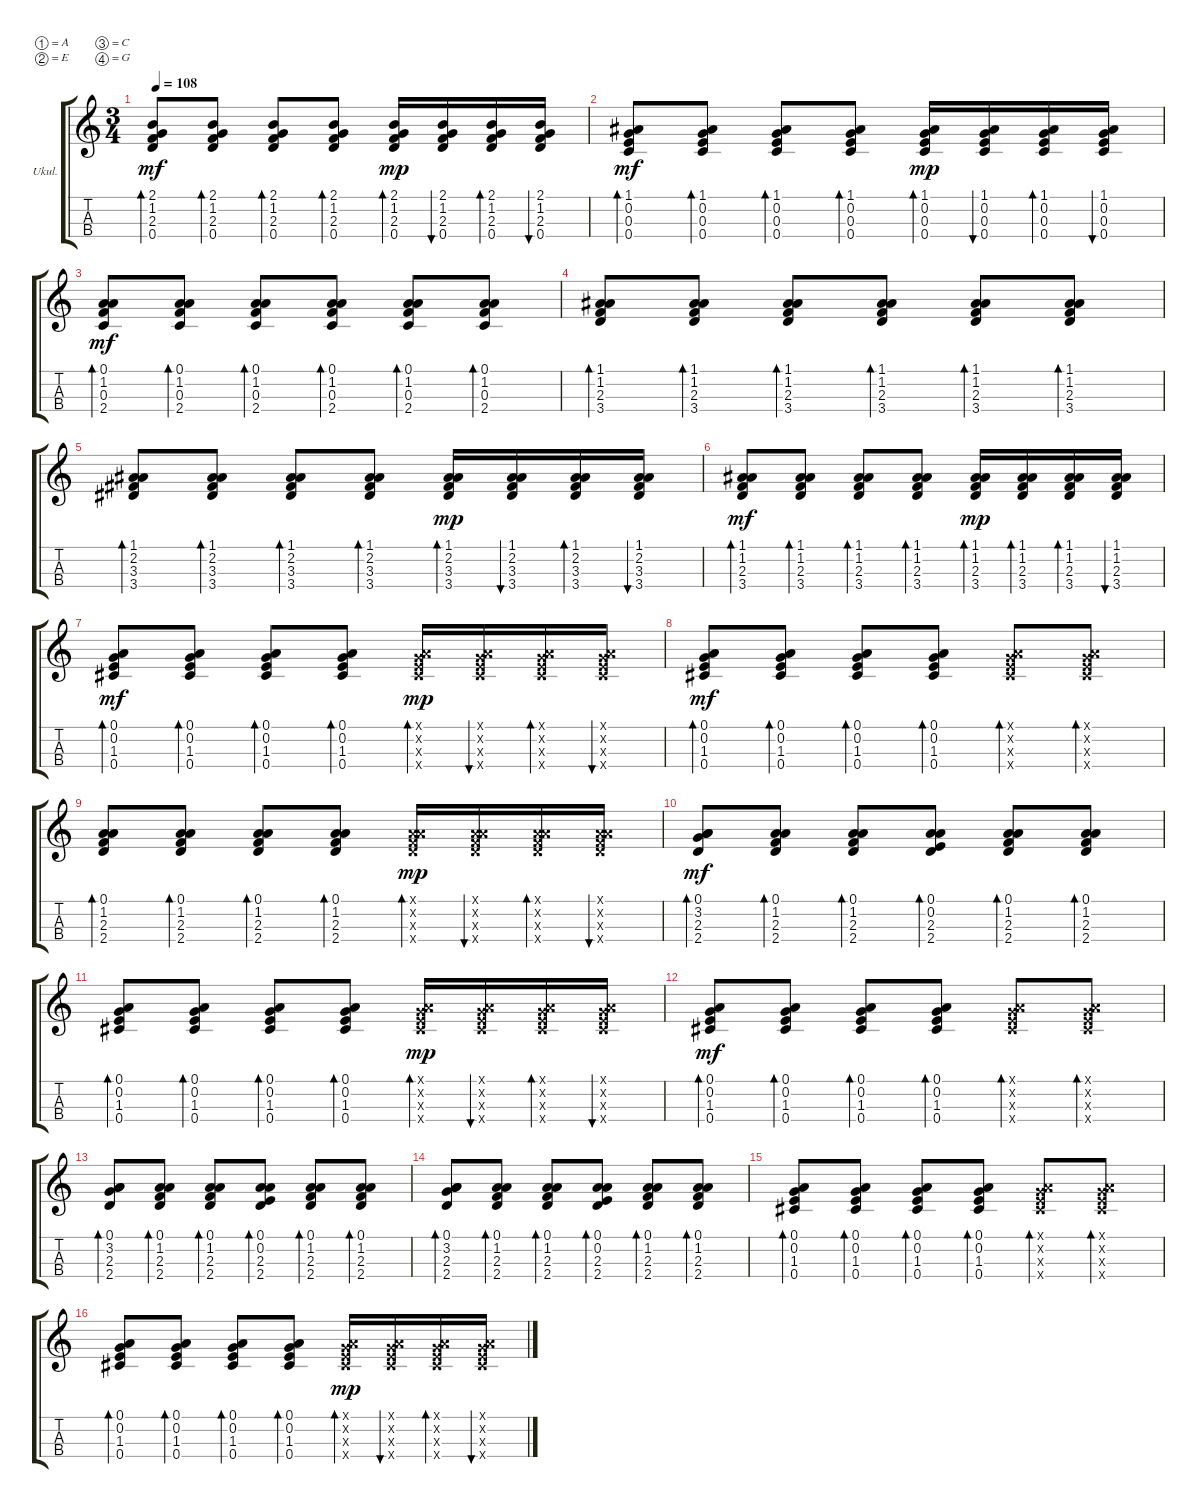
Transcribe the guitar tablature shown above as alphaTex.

\defaultSystemsLayout 4
\bracketExtendMode groupsimilarinstruments
\firstSystemTrackNameOrientation horizontal
\otherSystemsTrackNameOrientation horizontal
\track ("Ukulele" "Ukul.") {instrument shamisen}
\staff {score tabs}
\tuning (A4 E4 C4 G4)
\ts (3 4)
\tempo 108
\clef g2
\ks c
(0.4 2.3 1.2 2.1).8{bd 30 dy mf} (0.4 2.3 1.2 2.1).8{bd 30} (0.4 2.3 1.2 2.1).8{bd 30} (0.4 2.3 1.2 2.1).8{bd 30} (0.4 2.3 1.2 2.1).16{bd 30 dy mp} (0.4 2.3 1.2 2.1).16{bu 30} (0.4 2.3 1.2 2.1).16{bd 30} (0.4 2.3 1.2 2.1).16{bu 30} |
(1.1 0.2 0.3 0.4).8{bd 30 dy mf} (1.1 0.2 0.3 0.4).8{bd 30} (1.1 0.2 0.3 0.4).8{bd 30} (1.1 0.2 0.3 0.4).8{bd 30} (1.1 0.2 0.3 0.4).16{bd 30 dy mp} (1.1 0.2 0.3 0.4).16{bu 30} (1.1 0.2 0.3 0.4).16{bd 30} (1.1 0.2 0.3 0.4).16{bu 30} |
(2.4 0.3 1.2 0.1).8{bd 30 dy mf} (2.4 0.3 1.2 0.1).8{bd 30} (2.4 0.3 1.2 0.1).8{bd 30} (2.4 0.3 1.2 0.1).8{bd 30} (2.4 0.3 1.2 0.1).8{bd 30} (2.4 0.3 1.2 0.1).8{bd 30} |
(1.1 1.2 2.3 3.4).8{bd 30} (1.1 1.2 2.3 3.4).8{bd 30} (1.1 1.2 2.3 3.4).8{bd 30} (1.1 1.2 2.3 3.4).8{bd 30} (1.1 1.2 2.3 3.4).8{bd 30} (1.1 1.2 2.3 3.4).8{bd 30} |
(1.1 2.2 3.3 3.4).8{bd 30} (1.1 2.2 3.3 3.4).8{bd 30} (1.1 2.2 3.3 3.4).8{bd 30} (1.1 2.2 3.3 3.4).8{bd 30} (1.1 2.2 3.3 3.4).16{bd 30 dy mp} (1.1 2.2 3.3 3.4).16{bu 30} (1.1 2.2 3.3 3.4).16{bd 30} (1.1 2.2 3.3 3.4).16{bu 30} |
(1.1 1.2 2.3 3.4).8{bd 30 dy mf} (1.1 1.2 2.3 3.4).8{bd 30} (1.1 1.2 2.3 3.4).8{bd 30} (1.1 1.2 2.3 3.4).8{bd 30} (1.1 1.2 2.3 3.4).16{bd 30 dy mp} (1.1 1.2 2.3 3.4).16{bd 30} (1.1 1.2 2.3 3.4).16{bd 30} (1.1 1.2 2.3 3.4).16{bu 30} |
(0.4 1.3 0.2 0.1).8{bd 30 dy mf} (0.4 1.3 0.2 0.1).8{bd 30} (0.4 1.3 0.2 0.1).8{bd 30} (0.4 1.3 0.2 0.1).8{bd 30} (0.4{x} 1.3{x} 0.2{x} 0.1{x}).16{bd 30 dy mp} (0.4{x} 1.3{x} 0.2{x} 0.1{x}).16{bu 30} (0.4{x} 1.3{x} 0.2{x} 0.1{x}).16{bd 30} (0.4{x} 1.3{x} 0.2{x} 0.1{x}).16{bu 30} |
(0.4 1.3 0.2 0.1).8{bd 30 dy mf} (0.4 1.3 0.2 0.1).8{bd 30} (0.4 1.3 0.2 0.1).8{bd 30} (0.4 1.3 0.2 0.1).8{bd 30} (0.4{x} 1.3{x} 0.2{x} 0.1{x}).8{bd 30} (0.4{x} 1.3{x} 0.2{x} 0.1{x}).8{bd 30} |
(2.4 2.3 1.2 0.1).8{bd 30} (2.4 2.3 1.2 0.1).8{bd 30} (2.4 2.3 1.2 0.1).8{bd 30} (2.4 2.3 1.2 0.1).8{bd 30} (2.4{x} 2.3{x} 1.2{x} 0.1{x}).16{bd 30 dy mp} (2.4{x} 2.3{x} 1.2{x} 0.1{x}).16{bu 30} (2.4{x} 2.3{x} 1.2{x} 0.1{x}).16{bd 30} (2.4{x} 2.3{x} 1.2{x} 0.1{x}).16{bu 30} |
(2.4 2.3 3.2 0.1).8{bd 30 dy mf} (2.4 2.3 1.2 0.1).8{bd 30} (2.4 2.3 1.2 0.1).8{bd 30} (2.4 2.3 0.2 0.1).8{bd 30} (2.4 2.3 1.2 0.1).8{bd 30} (2.4 2.3 1.2 0.1).8{bd 30} |
(0.4 1.3 0.2 0.1).8{bd 30} (0.4 1.3 0.2 0.1).8{bd 30} (0.4 1.3 0.2 0.1).8{bd 30} (0.4 1.3 0.2 0.1).8{bd 30} (0.4{x} 1.3{x} 0.2{x} 0.1{x}).16{bd 30 dy mp} (0.4{x} 1.3{x} 0.2{x} 0.1{x}).16{bu 30} (0.4{x} 1.3{x} 0.2{x} 0.1{x}).16{bd 30} (0.4{x} 1.3{x} 0.2{x} 0.1{x}).16{bu 30} |
(0.4 1.3 0.2 0.1).8{bd 30 dy mf} (0.4 1.3 0.2 0.1).8{bd 30} (0.4 1.3 0.2 0.1).8{bd 30} (0.4 1.3 0.2 0.1).8{bd 30} (0.4{x} 1.3{x} 0.2{x} 0.1{x}).8{bd 30} (0.4{x} 1.3{x} 0.2{x} 0.1{x}).8{bd 30} |
(2.4 2.3 3.2 0.1).8{bd 30} (2.4 2.3 1.2 0.1).8{bd 30} (2.4 2.3 1.2 0.1).8{bd 30} (2.4 2.3 0.2 0.1).8{bd 30} (2.4 2.3 1.2 0.1).8{bd 30} (2.4 2.3 1.2 0.1).8{bd 30} |
(2.4 2.3 3.2 0.1).8{bd 30} (2.4 2.3 1.2 0.1).8{bd 30} (2.4 2.3 1.2 0.1).8{bd 30} (2.4 2.3 0.2 0.1).8{bd 30} (2.4 2.3 1.2 0.1).8{bd 30} (2.4 2.3 1.2 0.1).8{bd 30} |
(0.4 1.3 0.2 0.1).8{bd 30} (0.4 1.3 0.2 0.1).8{bd 30} (0.4 1.3 0.2 0.1).8{bd 30} (0.4 1.3 0.2 0.1).8{bd 30} (0.4{x} 1.3{x} 0.2{x} 0.1{x}).8{bd 30} (0.4{x} 1.3{x} 0.2{x} 0.1{x}).8{bd 30} |
(0.4 1.3 0.2 0.1).8{bd 30} (0.4 1.3 0.2 0.1).8{bd 30} (0.4 1.3 0.2 0.1).8{bd 30} (0.4 1.3 0.2 0.1).8{bd 30} (0.4{x} 1.3{x} 0.2{x} 0.1{x}).16{bd 30 dy mp} (0.4{x} 1.3{x} 0.2{x} 0.1{x}).16{bu 30} (0.4{x} 1.3{x} 0.2{x} 0.1{x}).16{bd 30} (0.4{x} 1.3{x} 0.2{x} 0.1{x}).16{bu 30}
